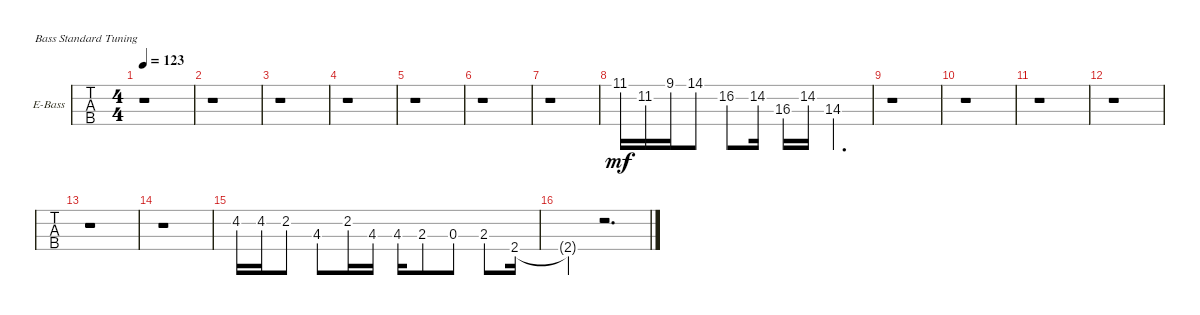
\bracketExtendMode groupsimilarinstruments
\firstSystemTrackNameOrientation horizontal
\otherSystemsTrackNameOrientation horizontal
\track ("Synth Bass" "E-Bass") {instrument electricbassfinger}
\staff {tabs}
\tuning (G2 D2 A1 E1)
\ts (4 4)
\tempo 123
\clef f4
\ks c
r.1{dy mf} |
r.1 |
r.1 |
r.1 |
r.1 |
r.1 |
r.1 |
11.1.16 11.2.16 9.1.16 14.1.8 16.2.8 14.2.16 16.3.16 14.2.16 14.3.4{d} |
r.1 |
r.1 |
r.1 |
r.1 |
r.1 |
r.1 |
4.2.16 4.2.16 2.2.8 4.3.8 2.2.16 4.3.16 4.3.16 2.3.8 0.3.8 2.3.8 2.4.16 |
2.4{t}.4 r.2{d}
